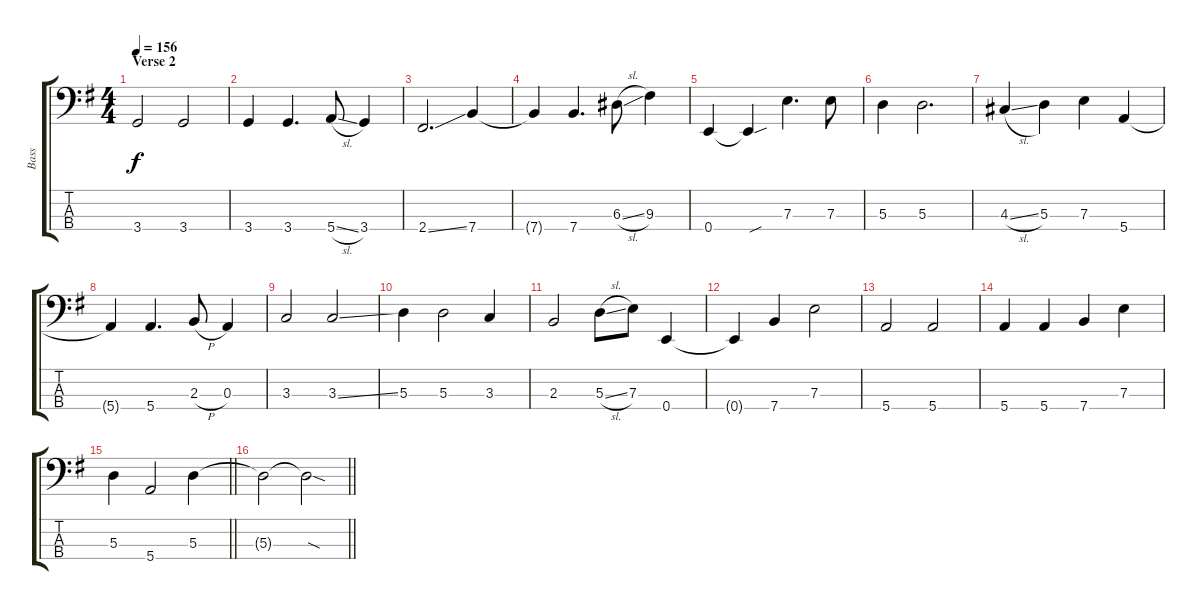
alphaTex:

\track ("Bass" "Bass") {instrument electricbassfinger}
\staff {score tabs}
\tuning (G2 D2 A1 E1) {hide}
\ts (4 4)
\section ("" "Verse 2")
\tempo 156
\clef f4
\ks g
3.4.2{dy f} 3.4.2 |
3.4.4 3.4.4{d} 5.4{sl}.8 3.4.4 |
2.4{ss}.2{d} 7.4.4 |
7.4{t}.4 7.4.4{d} 6.3{sl}.8 9.3.4 |
0.4.4 0.4{sou t}.4 7.3.4{d} 7.3.8 |
5.3.4 5.3.2{d} |
4.3{sl}.4 5.3.4 7.3.4 5.4.4 |
5.4{t}.4 5.4.4{d} 2.3{h}.8 0.3.4 |
3.3.2 3.3{ss}.2 |
5.3.4 5.3.2 3.3.4 |
2.3.2 5.3{sl}.8 7.3.8 0.4.4 |
0.4{t}.4 7.4.4 7.3.2 |
5.4.2 5.4.2 |
5.4.4 5.4.4 7.4.4 7.3.4 |
\barLineRight lightlight
5.3.4 5.4.2 5.3.4 |
\barLineRight lightlight
5.3{t}.2 5.3{sod t}.2
